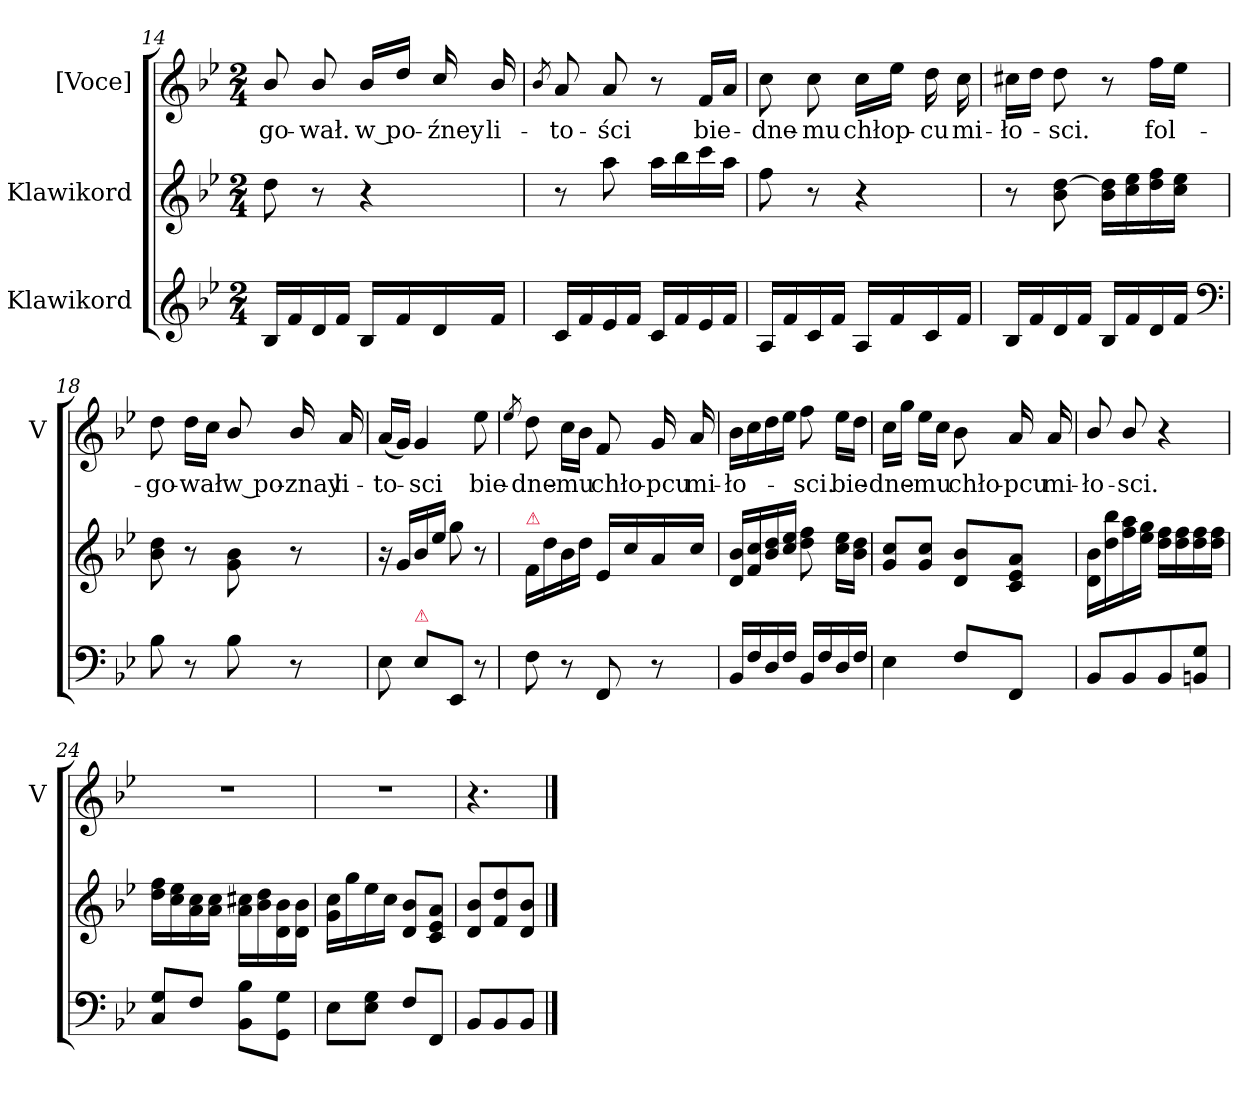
**kern	**kern	**kern	**text
*part3	*part2	*part1	*part1
*staff3	*staff2	*staff1	*staff1
*I"Klawikord	*I"Klawikord	*I"[Voce]	*
*	*	*I'V	*
*clefG2	*clefG2	*clefG2	*
*k[b-e-]	*k[b-e-]	*k[b-e-]	*
*B-:	*B-:	*B-:	*
*M2/4	*M2/4	*M2/4	*
=14	=14	=14	=14
16B-/LL	8dd\	8b-/	-go-
16f/	.	.	.
16d/	8r	8b-/	-wał.
16f/JJ	.	.	.
16B-/LL	4r	16b-/LL	w po-
16f/	.	16dd/JJ	.
16d/	.	16cc/	-źney
16f/JJ	.	16b-/	li-
=15	=15	=15	=15
.	.	8qb-/	.
16c/LL	8r	8a/	-to-
16f/	.	.	.
16e-/	8aa\	8a/	-ści
16f/JJ	.	.	.
16c/LL	16aa\LL	8r	.
16f/	16bb-\	.	.
16e-/	16ccc\	16f/LL	bie-
16f/JJ	16aa\JJ	16a/JJ	.
=16	=16	=16	=16
16A/LL	8ff\	8cc\	-dne-
16f/	.	.	.
16c/	8r	8cc\	-mu
16f/JJ	.	.	.
16A/LL	4r	16cc\LL	chłop-
16f/	.	16ee-\JJ	.
16c/	.	16dd\	-cu
16f/JJ	.	16cc\	mi-
=17	=17	=17	=17
16B-/LL	8r	16cc#X\LL	-ło-
16f/	.	16dd\JJ	.
16d/	8b-\ [8dd\	8dd\	-sci.
16f/JJ	.	.	.
16B-/LL	16b-\ 16dd]\LL	8r	.
16f/	16cc\ 16ee-\	.	.
16d/	16dd\ 16ff\	16ff\LL	fol-
16f/JJ	16cc\ 16ee-\JJ	16ee-\JJ	.
*clefF4	*	*	*
=18	=18	=18	=18
8B-\	8b-\ 8dd\	8dd\	-go-
8r	8r	16dd\LL	-wał
.	.	16cc\JJ	.
8B-\	8g\ 8b-\	8b-/	w po-
8r	8r	16b-/	-znay
.	.	16a/	li-
=19	=19	=19	=19
8E-\	16r	(16a/LL	-to-
.	16g/LL	16g/JJ)	.
!LO:TX:a:color=crimson:t=⚠	!	!	!
8E-\L	16b-/	4g/	-sci
.	16ee-/JJ	.	.
8EE-/J	8gg\	.	.
8r	8r	8ee-\	bie-
=20	=20	=20	=20
.	.	8qee-/	.
!	!LO:TX:a:color=crimson:t=⚠	!	!
8F\	16f/LL	8dd\	-dne-
.	16dd\	.	.
8r	16b-\	16cc\LL	-mu
.	16dd\JJ	16b-\JJ	.
8FF/	16e-/LL	8f/	chło-
.	16cc/	.	.
8r	16a/	16g/	-pcu
.	16cc/JJ	16a/	mi-
=21	=21	=21	=21
16BB-/LL	16d/ 16b-/LL	16b-\LL	-ło-
16F/	16f/ 16cc/	16cc\	.
16D/	16b-/ 16dd/	16dd\	.
16F/JJ	16cc/ 16ee-/JJ	16ee-\JJ	.
16BB-/LL	8dd\ 8ff\	8ff\	-sci.
16F/	.	.	.
16D/	16cc\ 16ee-\LL	16ee-\LL	bie-
16F/JJ	16b-\ 16dd\JJ	16dd\JJ	.
=22	=22	=22	=22
4E-\	8g/ 8cc/L	16cc\LL	-dne-
.	.	16gg\JJ	.
.	8g/ 8cc/J	16ee-\LL	-mu
.	.	16cc\JJ	.
8F\L	8d/ 8b-/L	8b-\	chło-
8FF/J	8c/ 8e-/ 8a/J	16a/	-pcu
.	.	16a/	mi-
=23	=23	=23	=23
8BB-/L	16d\ 16b-\LL	8b-/	-ło-
.	16dd\ 16bb-\	.	.
8BB-/	16ff\ 16aa\	8b-/	-sci.
.	16ee-\ 16gg\JJ	.	.
8BB-/	16dd\ 16ff\LL	4r	.
.	16dd\ 16ff\	.	.
8BBn/ 8G/J	16dd\ 16ff\	.	.
.	16dd\ 16ff\JJ	.	.
=24	=24	=24	=24
8C/ 8G/L	16dd\ 16ff\LL	2r	.
.	16cc\ 16ee-\	.	.
8F/J	16a\ 16cc\	.	.
.	16a\ 16cc\JJ	.	.
8BB-\ 8B-\L	16a\ 16cc#X\LL	.	.
.	16b-\ 16dd\	.	.
8GG\ 8G\J	16d\ 16b-\	.	.
.	16d\ 16b-\JJ	.	.
=25	=25	=25	=25
8E-\L	16g\ 16cc\LL	2r	.
.	16gg\	.	.
8E-\ 8G\J	16ee-\	.	.
.	16cc\JJ	.	.
8F\L	8d/ 8b-/L	.	.
8FF/J	8c/ 8e-/ 8a/J	.	.
=26	=26	=26	=26
8BB-/L	8d/ 8b-/L	4.r	.
8BB-/	8f/ 8dd/	.	.
8BB-/J	8d/ 8b-/J	.	.
==	==	==	==
*-	*-	*-	*-
